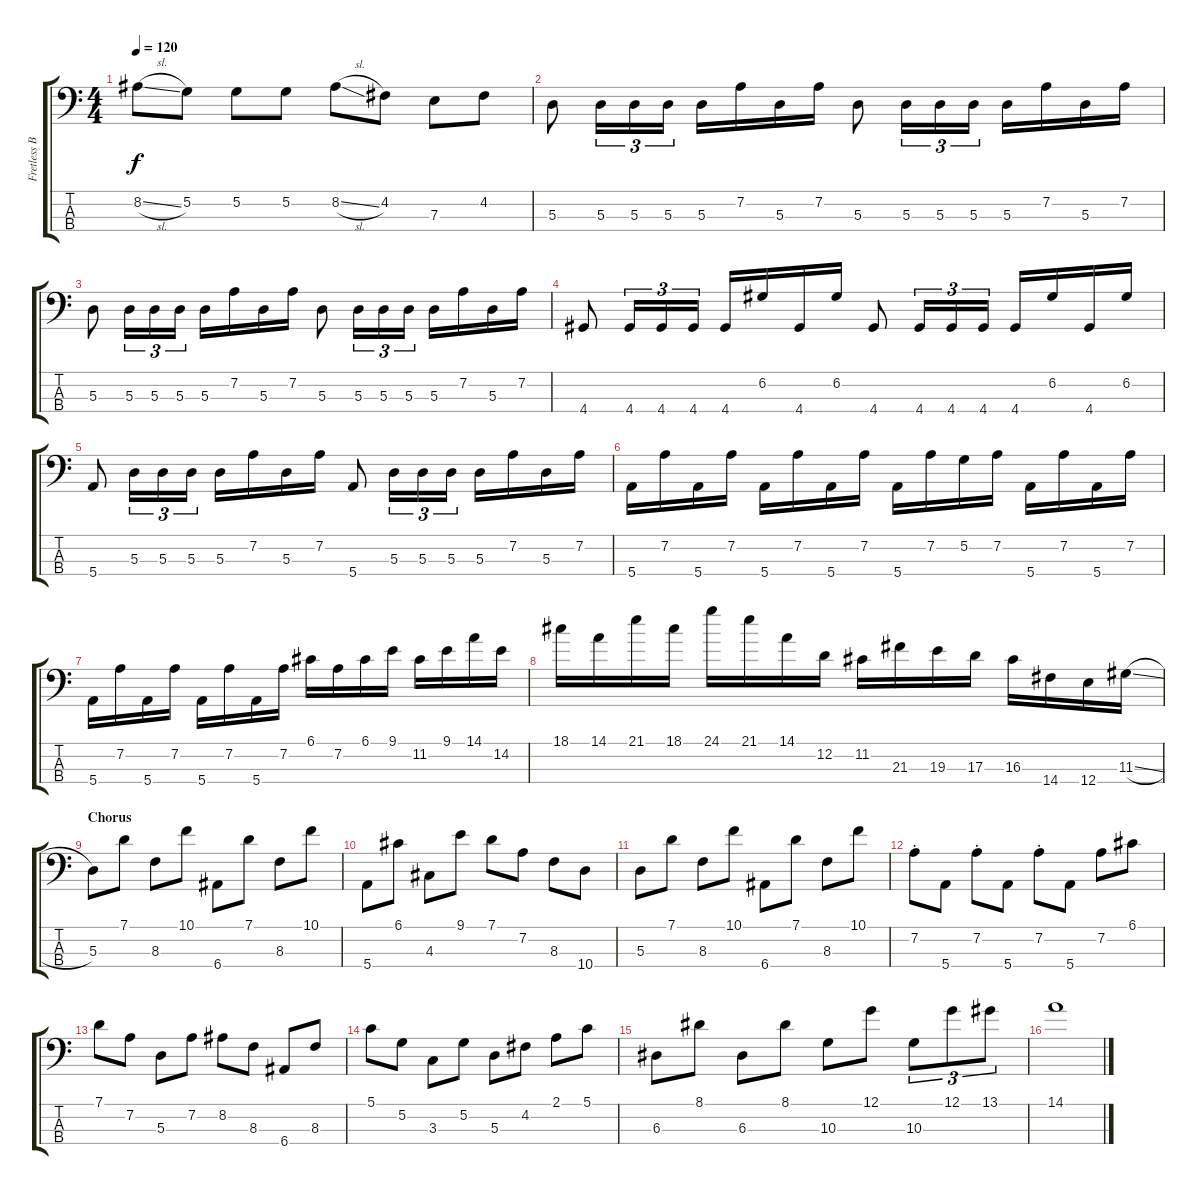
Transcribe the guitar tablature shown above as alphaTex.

\track ("Fretless Bass" "Fretless B") {instrument fretlessbass}
\staff {score tabs}
\tuning (G2 D2 A1 E1) {hide}
\ts (4 4)
\tempo 120
\clef f4
\ks c
8.2{sl}.8{dy f} 5.2.8 5.2.8 5.2.8 8.2{sl}.8 4.2.8 7.3.8 4.2.8 |
5.3.8 5.3.16{tu (3 2)} 5.3.16{tu (3 2)} 5.3.16{tu (3 2)} 5.3.16 7.2.16 5.3.16 7.2.16 5.3.8 5.3.16{tu (3 2)} 5.3.16{tu (3 2)} 5.3.16{tu (3 2)} 5.3.16 7.2.16 5.3.16 7.2.16 |
5.3.8 5.3.16{tu (3 2)} 5.3.16{tu (3 2)} 5.3.16{tu (3 2)} 5.3.16 7.2.16 5.3.16 7.2.16 5.3.8 5.3.16{tu (3 2)} 5.3.16{tu (3 2)} 5.3.16{tu (3 2)} 5.3.16 7.2.16 5.3.16 7.2.16 |
4.4.8 4.4.16{tu (3 2)} 4.4.16{tu (3 2)} 4.4.16{tu (3 2)} 4.4.16 6.2.16 4.4.16 6.2.16 4.4.8 4.4.16{tu (3 2)} 4.4.16{tu (3 2)} 4.4.16{tu (3 2)} 4.4.16 6.2.16 4.4.16 6.2.16 |
5.4.8 5.3.16{tu (3 2)} 5.3.16{tu (3 2)} 5.3.16{tu (3 2)} 5.3.16 7.2.16 5.3.16 7.2.16 5.4.8 5.3.16{tu (3 2)} 5.3.16{tu (3 2)} 5.3.16{tu (3 2)} 5.3.16 7.2.16 5.3.16 7.2.16 |
5.4.16 7.2.16 5.4.16 7.2.16 5.4.16 7.2.16 5.4.16 7.2.16 5.4.16 7.2.16 5.2.16 7.2.16 5.4.16 7.2.16 5.4.16 7.2.16 |
5.4.16 7.2.16 5.4.16 7.2.16 5.4.16 7.2.16 5.4.16 7.2.16 6.1.16 7.2.16 6.1.16 9.1.16 11.2.16 9.1.16 14.1.16 14.2.16 |
18.1.16 14.1.16 21.1.16 18.1.16 24.1.16 21.1.16 14.1.16 12.2.16 11.2.16 21.3.16 19.3.16 17.3.16 16.3.16 14.4.16 12.4.16 11.3{sl}.16 |
\section ("" "Chorus")
5.3.8 7.1.8 8.3.8 10.1.8 6.4.8 7.1.8 8.3.8 10.1.8 |
5.4.8 6.1.8 4.3.8 9.1.8 7.1.8 7.2.8 8.3.8 10.4.8 |
5.3.8 7.1.8 8.3.8 10.1.8 6.4.8 7.1.8 8.3.8 10.1.8 |
7.2{st}.8 5.4.8 7.2{st}.8 5.4.8 7.2{st}.8 5.4.8 7.2.8 6.1.8 |
7.1.8 7.2.8 5.3.8 7.2.8 8.2.8 8.3.8 6.4.8 8.3.8 |
5.1.8 5.2.8 3.3.8 5.2.8 5.3.8 4.2.8 2.1.8 5.1.8 |
6.3.8 8.1.8 6.3.8 8.1.8 10.3.8 12.1.8 10.3.8{tu (3 2)} 12.1.8{tu (3 2)} 13.1.8{tu (3 2)} |
14.1.1
